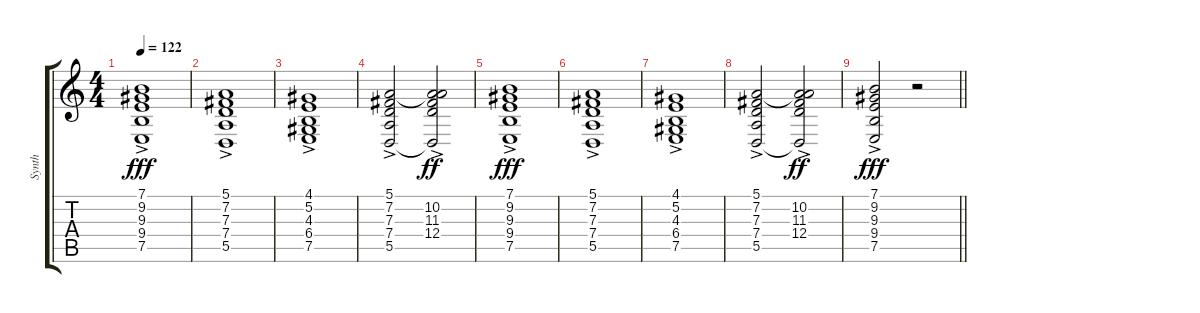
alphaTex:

\track ("Synth" "Synth") {instrument pad1newage}
\staff {score tabs}
\tuning (E4 B3 G3 D3 A2 E2) {hide}
\ts (4 4)
\tempo 122
\clef g2
\ks c
(7.1{ac} 9.2{ac} 9.3{ac} 9.4{ac} 7.5{ac}).1{dy fff} |
(5.1{ac} 7.2{ac} 7.3{ac} 7.4{ac} 5.5{ac}).1 |
(4.1{ac} 5.2{ac} 4.3{ac} 6.4{ac} 7.5{ac}).1 |
(5.1{ac} 7.2{ac} 7.3{ac} 7.4{ac} 5.5{ac}).2 (5.1{t} 10.2{ac} 11.3{ac} 12.4{ac} 5.5{t}).2{dy ff} |
(7.1{ac} 9.2{ac} 9.3{ac} 9.4{ac} 7.5{ac}).1{dy fff} |
(5.1{ac} 7.2{ac} 7.3{ac} 7.4{ac} 5.5{ac}).1 |
(4.1{ac} 5.2{ac} 4.3{ac} 6.4{ac} 7.5{ac}).1 |
(5.1{ac} 7.2{ac} 7.3{ac} 7.4{ac} 5.5{ac}).2 (5.1{t} 10.2{ac} 11.3{ac} 12.4{ac} 5.5{t}).2{dy ff} |
\barLineRight lightlight
(7.1{ac} 9.2{ac} 9.3{ac} 9.4{ac} 7.5{ac}).2{dy fff} r.2
